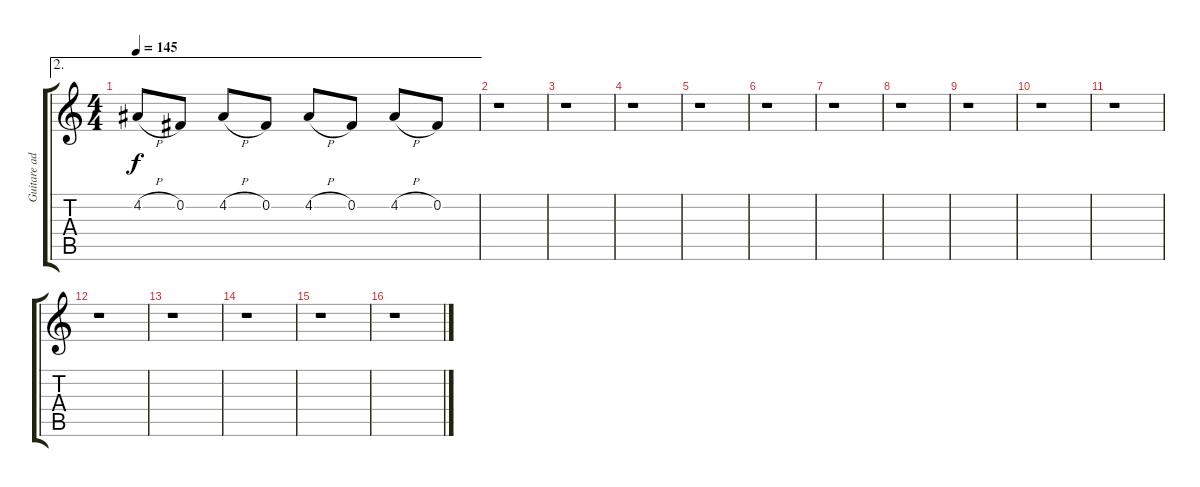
\track ("Guitare additinnelle" "Guitare ad") {instrument distortionguitar}
\staff {score tabs}
\tuning (B3 Gb3 D3 A2 E2 B1) {hide}
\ae 2
\ts (4 4)
\tempo 145
\clef g2
\ks c
4.2{h}.8{dy f} 0.2.8 4.2{h}.8 0.2.8 4.2{h}.8 0.2.8 4.2{h}.8 0.2.8 |
r.1 |
r.1 |
r.1 |
r.1 |
r.1 |
r.1 |
r.1 |
r.1 |
r.1 |
r.1 |
r.1 |
r.1 |
r.1 |
r.1 |
r.1
